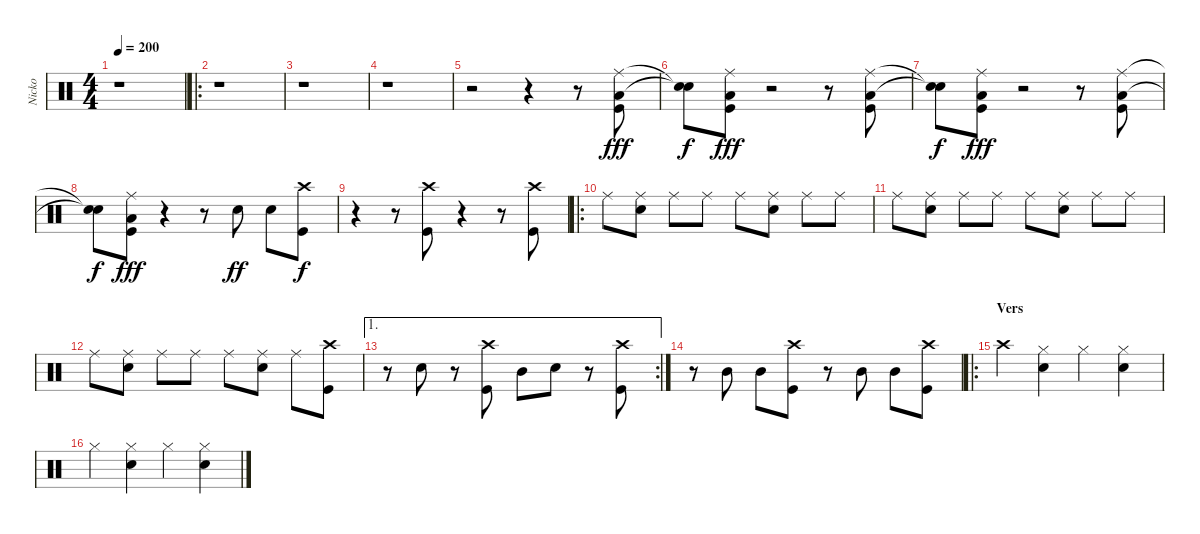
\track ("Nicko" "Nicko") {instrument percussion}
\staff {score}
\articulation defaults
\ts (4 4)
\tempo 200
\clef neutral
\ks c
r.1{dy fff} |
\ro
r.1 |
r.1 |
r.1 |
r.2 r.4 r.8 ("Ride (middle)" "Low Tom (hit)" "Kick (hit)").8 |
("Snare (hit)"{t} "Snare (hit)"{t}).8{dy f} ("Ride (middle)" "Low Tom (hit)" "Kick (hit)").8{dy fff} r.2 r.8 ("Ride (middle)" "Low Tom (hit)" "Kick (hit)").8 |
("Snare (hit)"{t} "Snare (hit)"{t}).8{dy f} ("Ride (middle)" "Low Tom (hit)" "Kick (hit)").8{dy fff} r.2 r.8 ("Ride (middle)" "Low Tom (hit)" "Kick (hit)").8 |
("Snare (hit)"{t} "Snare (hit)"{t}).8{dy f} ("Ride (middle)" "Low Tom (hit)" "Kick (hit)").8{dy fff} r.4 r.8 "Electric Snare (hit)".8{dy ff} "Electric Snare (hit)".8 ("Crash high (hit)" "Kick (hit)").8{dy f} |
r.4 r.8 ("Crash high (hit)" "Kick (hit)").8 r.4 r.8 ("Crash high (hit)" "Kick (hit)").8 |
\ro "Ride (middle)".8
("Ride (middle)" "Electric Snare (hit)").8 "Ride (middle)".8 "Ride (middle)".8 "Ride (middle)".8 ("Ride (middle)" "Electric Snare (hit)").8 "Ride (middle)".8 "Ride (middle)".8 |
"Ride (middle)".8 ("Ride (middle)" "Electric Snare (hit)").8 "Ride (middle)".8 "Ride (middle)".8 "Ride (middle)".8 ("Ride (middle)" "Electric Snare (hit)").8 "Ride (middle)".8 "Ride (middle)".8 |
"Ride (middle)".8 ("Ride (middle)" "Electric Snare (hit)").8 "Ride (middle)".8 "Ride (middle)".8 "Ride (middle)".8 ("Ride (middle)" "Electric Snare (hit)").8 "Ride (middle)".8 ("Crash high (hit)" "Kick (hit)").8 |
\ae 1
\rc 2
r.8 "Electric Snare (hit)".8 r.8 ("Crash high (hit)" "Kick (hit)").8 "Mid Tom (hit)".8 "Electric Snare (hit)".8 r.8 ("Crash high (hit)" "Kick (hit)").8 |
r.8 "Mid Tom (hit)".8 "Mid Tom (hit)".8 ("Crash high (hit)" "Kick (hit)").8 r.8 "Mid Tom (hit)".8 "Mid Tom (hit)".8 ("Crash high (hit)" "Kick (hit)").8 |
\ro
\section ("" "Vers")
"Crash high (hit)".4 ("Hi-Hat (closed)" "Electric Snare (hit)").4 "Hi-Hat (closed)".4 ("Hi-Hat (closed)" "Electric Snare (hit)").4 |
"Hi-Hat (closed)".4 ("Hi-Hat (closed)" "Electric Snare (hit)").4 "Hi-Hat (closed)".4 ("Hi-Hat (closed)" "Electric Snare (hit)").4
